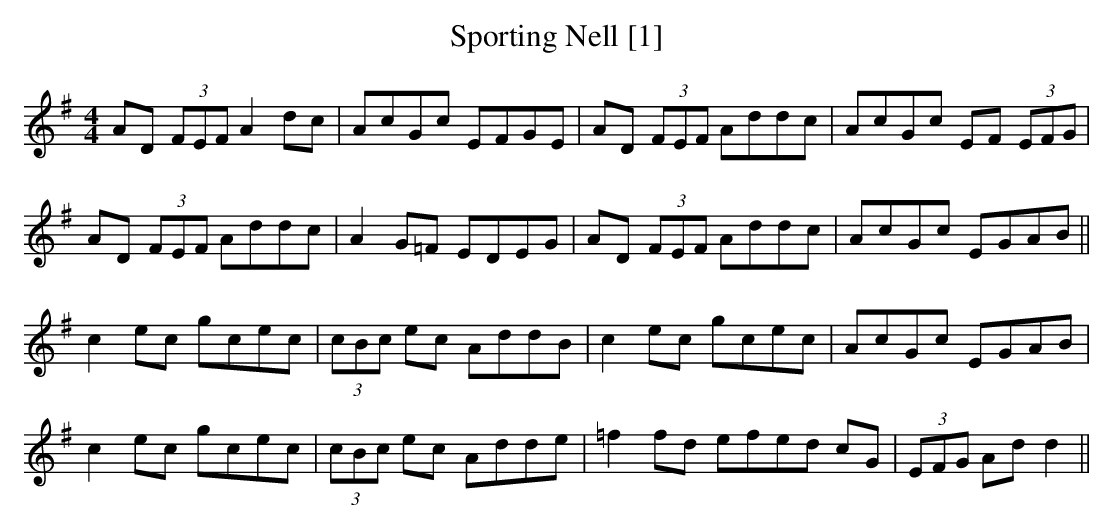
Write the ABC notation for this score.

X:1
T:Sporting Nell [1]
M:4/4
L:1/8
K:G
AD (3FEF A2 dc|AcGc EFGE|AD (3FEF Addc|AcGc EF (3EFG|
AD (3FEF Addc|A2 G=F EDEG|AD (3FEF Addc|AcGc EGAB||
c2 ec gcec|(3cBc ec AddB|c2 ec gcec|AcGc EGAB|
c2 ec gcec|(3cBc ec Adde|=f2 fd efed cG|(3EFG Ad d2||
